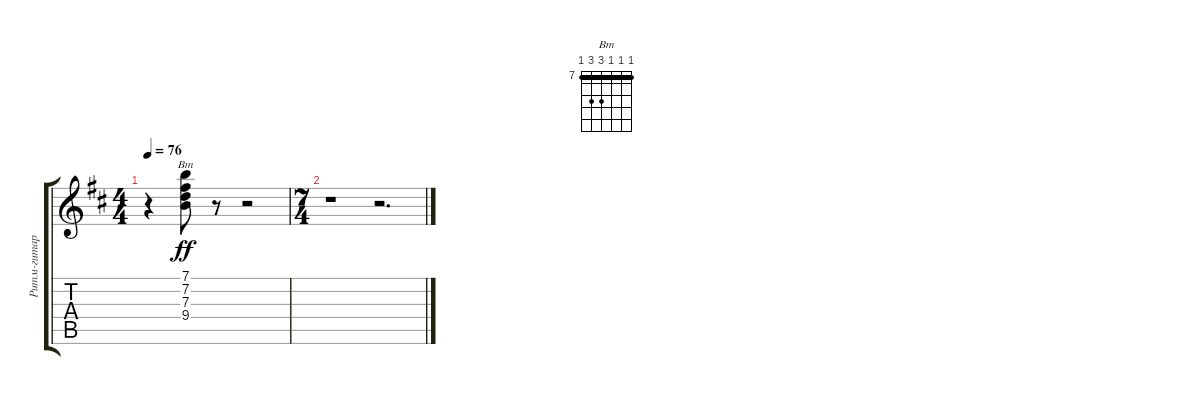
\track ("Ритм-гитара (А.Макаревич)" "Ритм-гитар") {instrument electricguitarclean}
\staff {score tabs}
\tuning (E4 B3 G3 D3 A2 E2) {hide}
\chord ("Bm" 7 7 7 9 9 7) {firstfret 7 barre 7}
\ts (4 4)
\tempo 76
\clef g2
\ks bminor
r.4{dy f} (7.1 7.2 7.3 9.4).8{ch "Bm" dy ff} r.8 r.2 |
\ts (7 4)
r.1 r.2{d}
